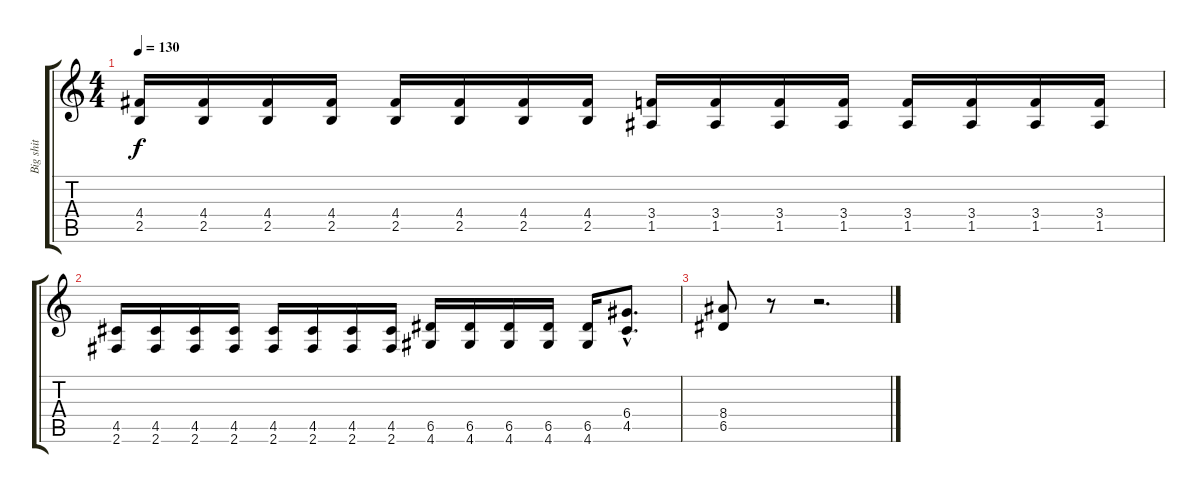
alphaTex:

\track ("Big shit" "Big shit") {instrument distortionguitar}
\staff {score tabs}
\tuning (E4 B3 G3 D3 A2 E2) {hide}
\ts (4 4)
\tempo 130
\clef g2
\ks c
(4.4 2.5).16{dy f} (4.4 2.5).16 (4.4 2.5).16 (4.4 2.5).16 (4.4 2.5).16 (4.4 2.5).16 (4.4 2.5).16 (4.4 2.5).16 (3.4 1.5).16 (3.4 1.5).16 (3.4 1.5).16 (3.4 1.5).16 (3.4 1.5).16 (3.4 1.5).16 (3.4 1.5).16 (3.4 1.5).16 |
(4.5 2.6).16 (4.5 2.6).16 (4.5 2.6).16 (4.5 2.6).16 (4.5 2.6).16 (4.5 2.6).16 (4.5 2.6).16 (4.5 2.6).16 (6.5 4.6).16 (6.5 4.6).16 (6.5 4.6).16 (6.5 4.6).16 (6.5 4.6).16 (6.4{hac} 4.5{hac}).8{d} |
(8.4 6.5).8 r.8 r.2{d}
